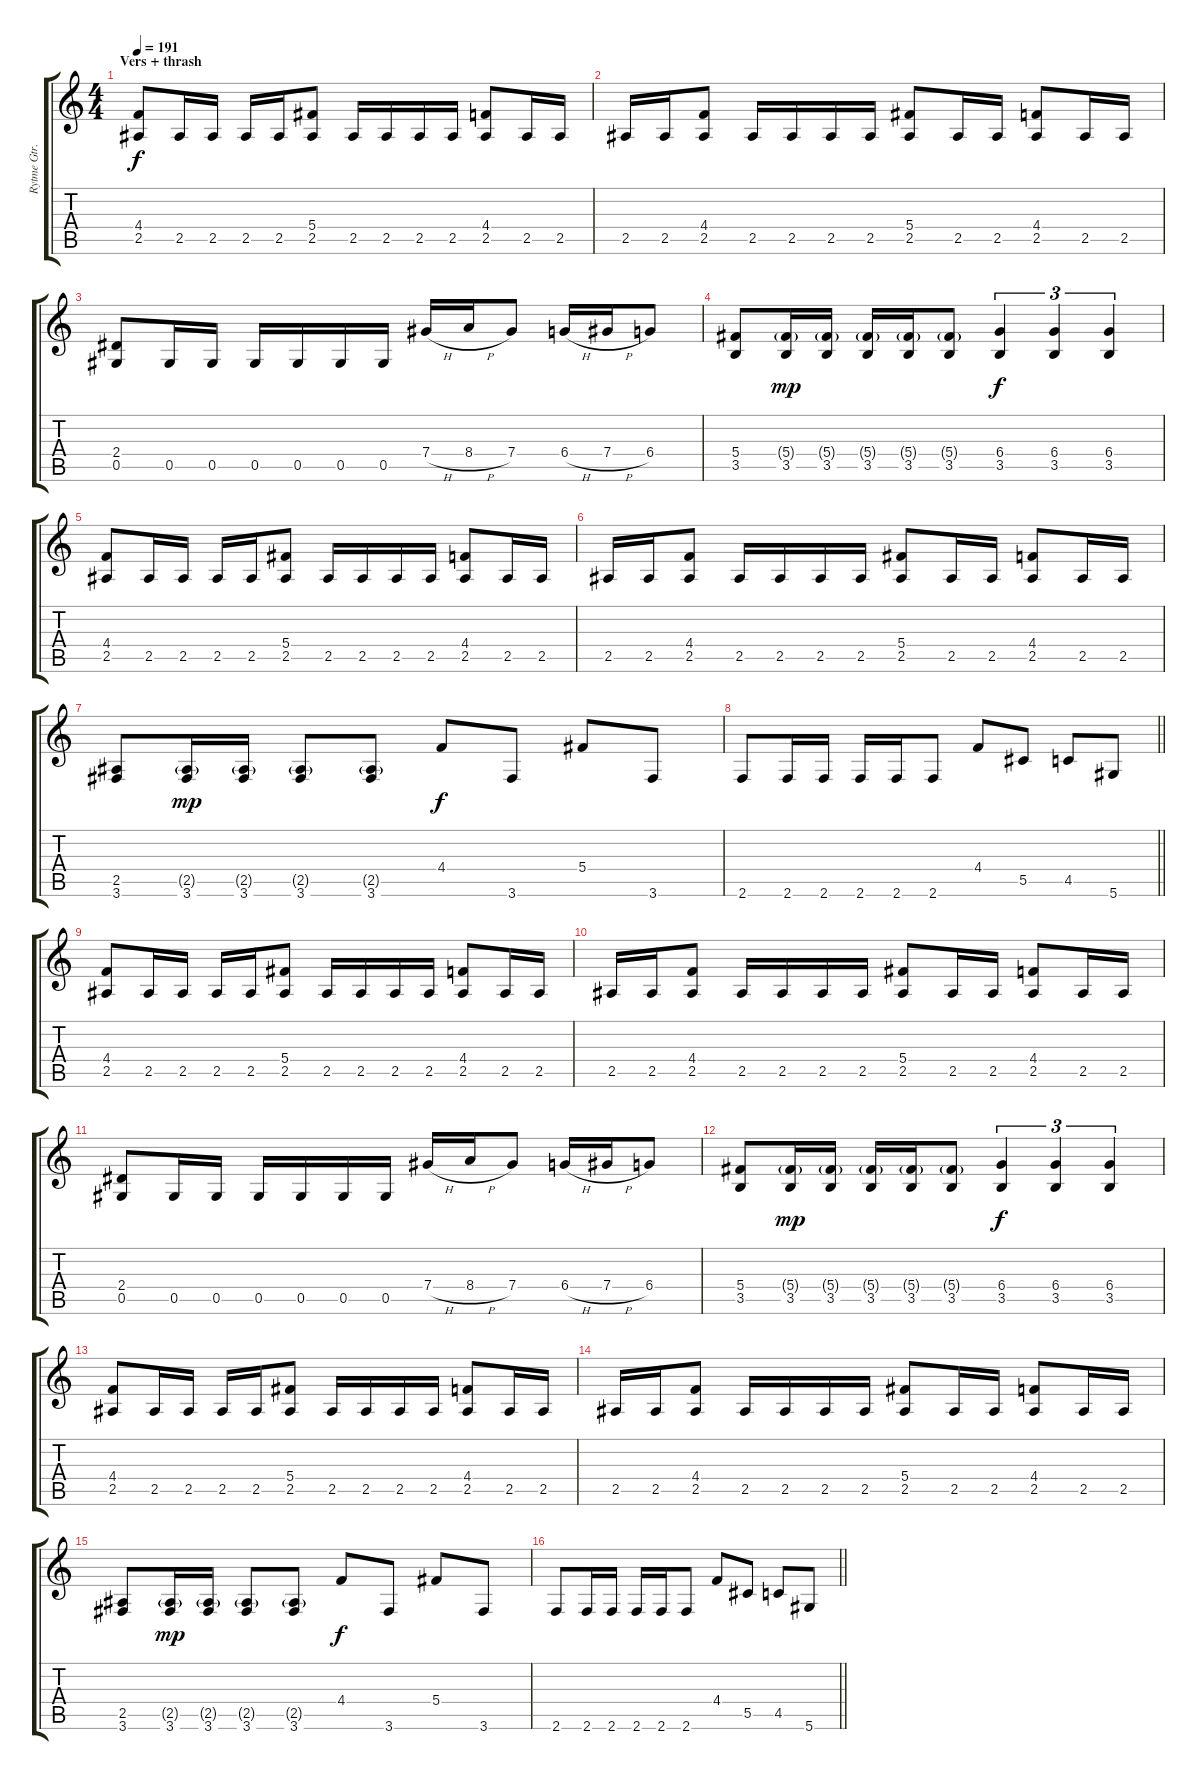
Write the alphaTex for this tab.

\track ("Rytme Gtr. 1" "Rytme Gtr.") {instrument distortionguitar}
\staff {score tabs}
\tuning (Eb4 Bb3 Gb3 Db3 Ab2 Eb2) {hide}
\ts (4 4)
\section ("" "Vers + thrash")
\tempo 191
\clef g2
\ks c
(4.4 2.5).8{dy f} 2.5.16 2.5.16 2.5.16 2.5.16 (5.4 2.5).8 2.5.16 2.5.16 2.5.16 2.5.16 (4.4 2.5).8 2.5.16 2.5.16 |
2.5.16 2.5.16 (4.4 2.5).8 2.5.16 2.5.16 2.5.16 2.5.16 (5.4 2.5).8 2.5.16 2.5.16 (4.4 2.5).8 2.5.16 2.5.16 |
(2.4 0.5).8 0.5.16 0.5.16 0.5.16 0.5.16 0.5.16 0.5.16 7.4{h}.16 8.4{h}.16 7.4.8 6.4{h}.16 7.4{h}.16 6.4.8 |
(5.4 3.5).8 (5.4{g} 3.5).16{dy mp} (5.4{g} 3.5).16 (5.4{g} 3.5).16 (5.4{g} 3.5).16 (5.4{g} 3.5).8 (6.4 3.5).4{tu (3 2) dy f} (6.4 3.5).4{tu (3 2)} (6.4 3.5).4{tu (3 2)} |
(4.4 2.5).8 2.5.16 2.5.16 2.5.16 2.5.16 (5.4 2.5).8 2.5.16 2.5.16 2.5.16 2.5.16 (4.4 2.5).8 2.5.16 2.5.16 |
2.5.16 2.5.16 (4.4 2.5).8 2.5.16 2.5.16 2.5.16 2.5.16 (5.4 2.5).8 2.5.16 2.5.16 (4.4 2.5).8 2.5.16 2.5.16 |
(2.5 3.6).8 (2.5{g} 3.6).16{dy mp} (2.5{g} 3.6).16 (2.5{g} 3.6).8 (2.5{g} 3.6).8 4.4.8{dy f} 3.6.8 5.4.8 3.6.8 |
\barLineRight lightlight
2.6.8 2.6.16 2.6.16 2.6.16 2.6.16 2.6.8 4.4.8 5.5.8 4.5.8 5.6.8 |
(4.4 2.5).8 2.5.16 2.5.16 2.5.16 2.5.16 (5.4 2.5).8 2.5.16 2.5.16 2.5.16 2.5.16 (4.4 2.5).8 2.5.16 2.5.16 |
2.5.16 2.5.16 (4.4 2.5).8 2.5.16 2.5.16 2.5.16 2.5.16 (5.4 2.5).8 2.5.16 2.5.16 (4.4 2.5).8 2.5.16 2.5.16 |
(2.4 0.5).8 0.5.16 0.5.16 0.5.16 0.5.16 0.5.16 0.5.16 7.4{h}.16 8.4{h}.16 7.4.8 6.4{h}.16 7.4{h}.16 6.4.8 |
(5.4 3.5).8 (5.4{g} 3.5).16{dy mp} (5.4{g} 3.5).16 (5.4{g} 3.5).16 (5.4{g} 3.5).16 (5.4{g} 3.5).8 (6.4 3.5).4{tu (3 2) dy f} (6.4 3.5).4{tu (3 2)} (6.4 3.5).4{tu (3 2)} |
(4.4 2.5).8 2.5.16 2.5.16 2.5.16 2.5.16 (5.4 2.5).8 2.5.16 2.5.16 2.5.16 2.5.16 (4.4 2.5).8 2.5.16 2.5.16 |
2.5.16 2.5.16 (4.4 2.5).8 2.5.16 2.5.16 2.5.16 2.5.16 (5.4 2.5).8 2.5.16 2.5.16 (4.4 2.5).8 2.5.16 2.5.16 |
(2.5 3.6).8 (2.5{g} 3.6).16{dy mp} (2.5{g} 3.6).16 (2.5{g} 3.6).8 (2.5{g} 3.6).8 4.4.8{dy f} 3.6.8 5.4.8 3.6.8 |
\barLineRight lightlight
2.6.8 2.6.16 2.6.16 2.6.16 2.6.16 2.6.8 4.4.8 5.5.8 4.5.8 5.6.8
